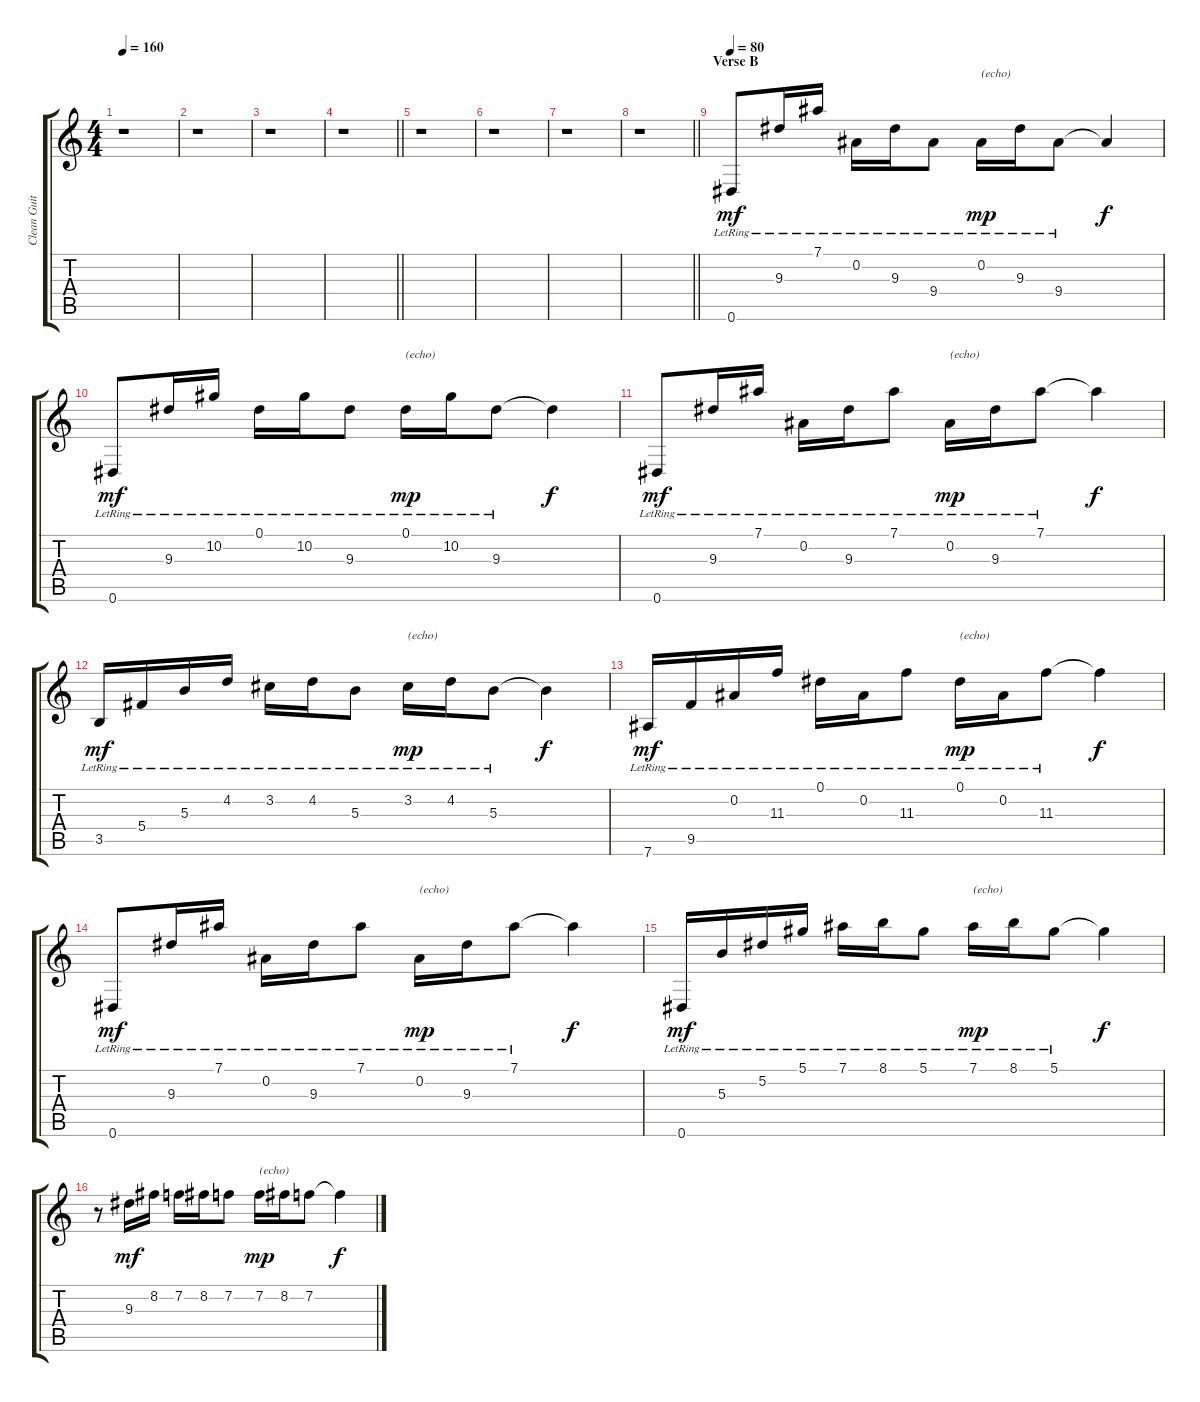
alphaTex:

\track ("Clean Guitar" "Clean Guit") {instrument electricguitarclean}
\staff {score tabs}
\tuning (Eb4 Bb3 Gb3 Db3 Ab2 Eb2) {hide}
\ts (4 4)
\tempo 160
\clef g2
\ks c
r.1{dy mf} |
r.1 |
r.1 |
\barLineRight lightlight
r.1 |
\section ("" "")
r.1 |
r.1 |
r.1 |
\barLineRight lightlight
r.1 |
\section ("" "Verse B")
\tempo 80
0.6{lr}.8 9.3{lr}.16 7.1{lr}.16 0.2{lr}.16 9.3{lr}.16 9.4{lr}.8 0.2{lr}.16{txt "(echo)" dy mp balance 12} 9.3{lr}.16 9.4{lr}.8 9.4{t}.4{dy f} |
0.6{lr}.8{dy mf balance 3} 9.3{lr}.16 10.2{lr}.16 0.1{lr}.16 10.2{lr}.16 9.3{lr}.8 0.1{lr}.16{txt "(echo)" dy mp balance 12} 10.2{lr}.16 9.3{lr}.8 9.3{t}.4{dy f} |
0.6{lr}.8{dy mf balance 3} 9.3{lr}.16 7.1{lr}.16 0.2{lr}.16 9.3{lr}.16 7.1{lr}.8 0.2{lr}.16{txt "(echo)" dy mp balance 12} 9.3{lr}.16 7.1{lr}.8 7.1{t}.4{dy f} |
3.5{lr}.16{dy mf balance 3} 5.4{lr}.16 5.3{lr}.16 4.2{lr}.16 3.2{lr}.16 4.2{lr}.16 5.3{lr}.8 3.2{lr}.16{txt "(echo)" dy mp balance 12} 4.2{lr}.16 5.3{lr}.8 5.3{t}.4{dy f} |
7.6{lr}.16{dy mf balance 3} 9.5{lr}.16 0.2{lr}.16 11.3{lr}.16 0.1{lr}.16 0.2{lr}.16 11.3{lr}.8 0.1{lr}.16{txt "(echo)" dy mp balance 12} 0.2{lr}.16 11.3{lr}.8 11.3{t}.4{dy f} |
0.6{lr}.8{dy mf balance 3} 9.3{lr}.16 7.1{lr}.16 0.2{lr}.16 9.3{lr}.16 7.1{lr}.8 0.2{lr}.16{txt "(echo)" dy mp balance 12} 9.3{lr}.16 7.1{lr}.8 7.1{t}.4{dy f} |
0.6{lr}.16{dy mf balance 3} 5.3{lr}.16 5.2{lr}.16 5.1{lr}.16 7.1{lr}.16 8.1{lr}.16 5.1{lr}.8 7.1{lr}.16{txt "(echo)" dy mp balance 12} 8.1{lr}.16 5.1{lr}.8 5.1{t}.4{dy f} |
r.8{balance 3} 9.3.16{dy mf} 8.2.16 7.2.16 8.2.16 7.2.8 7.2.16{txt "(echo)" dy mp balance 12} 8.2.16 7.2.8 7.2{t}.4{dy f}
